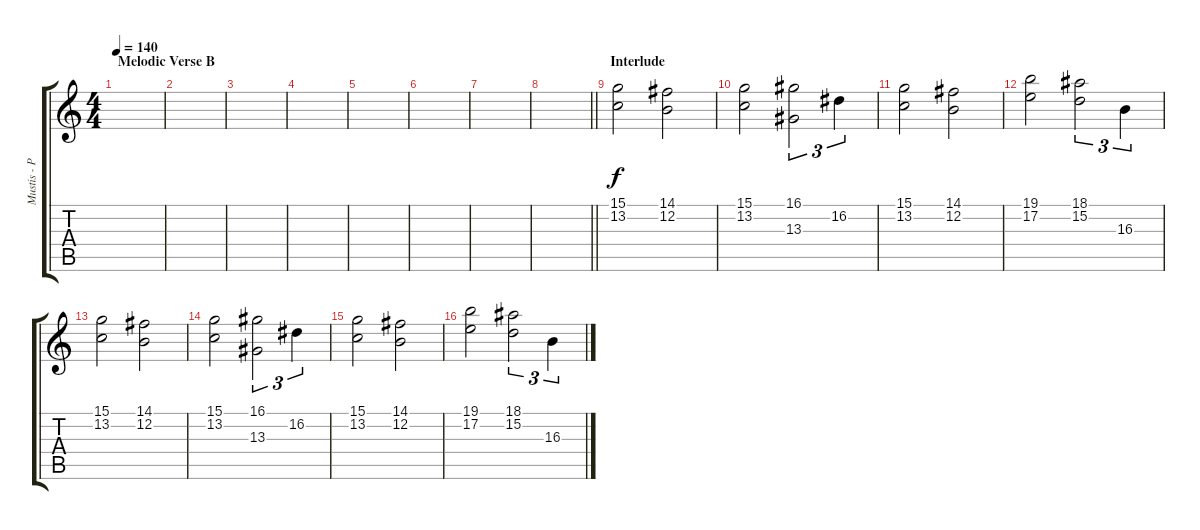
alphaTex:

\track ("Mustis - Pads" "Mustis - P") {instrument fx3crystal}
\staff {score tabs}
\tuning (E4 B3 G3 D3 A2 E2) {hide}
\ts (4 4)
\section ("" "Melodic Verse B")
\tempo 140
\clef g2
\ks c
|
|
|
|
|
|
|
\barLineRight lightlight
|
\section ("" "Interlude")
(15.1 13.2).2 (14.1 12.2).2 |
(15.1 13.2).2 (16.1 13.3).2{tu (3 2)} 16.2.4{tu (3 2)} |
(15.1 13.2).2 (14.1 12.2).2 |
(19.1 17.2).2 (18.1 15.2).2{tu (3 2)} 16.3.4{tu (3 2)} |
(15.1 13.2).2 (14.1 12.2).2 |
(15.1 13.2).2 (16.1 13.3).2{tu (3 2)} 16.2.4{tu (3 2)} |
(15.1 13.2).2 (14.1 12.2).2 |
(19.1 17.2).2 (18.1 15.2).2{tu (3 2)} 16.3.4{tu (3 2)}
